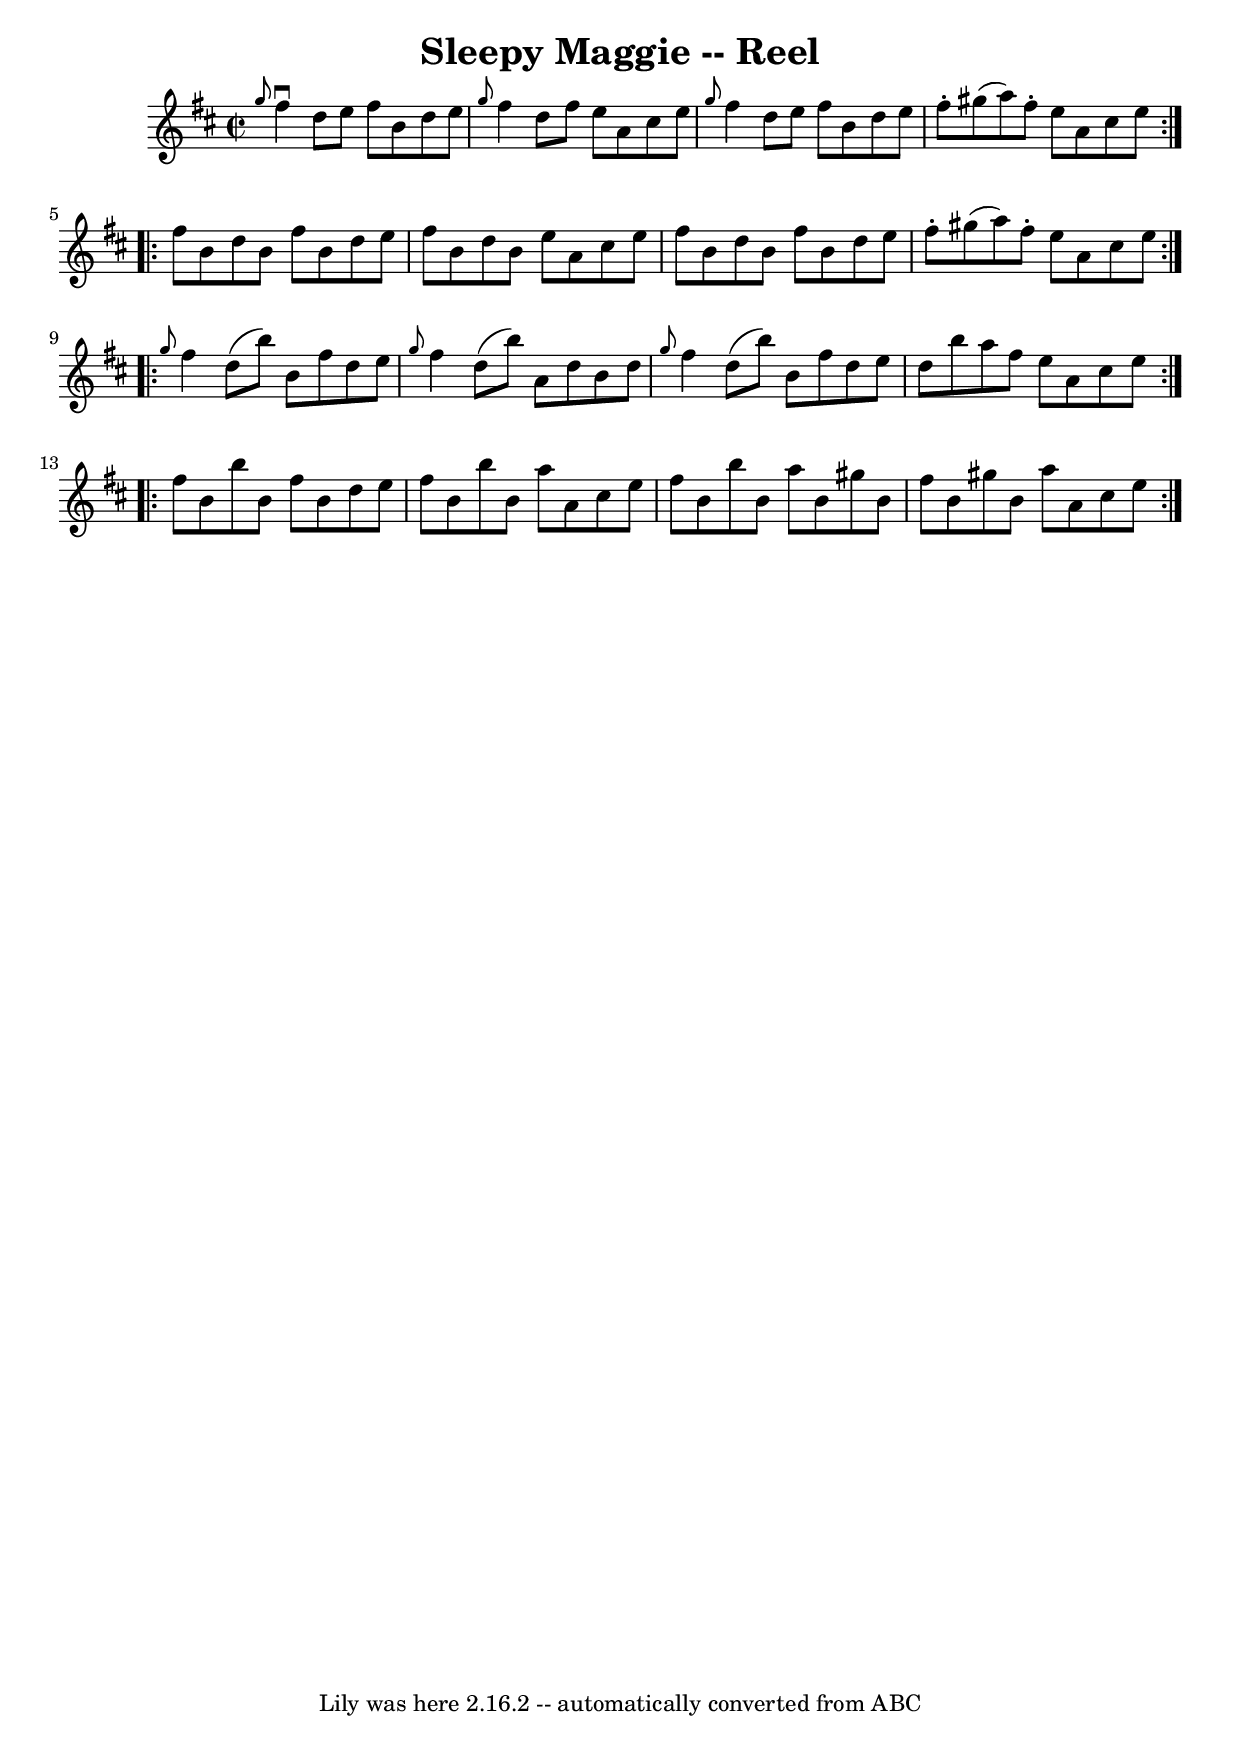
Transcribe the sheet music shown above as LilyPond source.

\version "2.16.2"
\include "Mammoth.ily"
\header {
  %% book = "Ryan's Mammoth Collection"
  crossRefNumber = "1"
  footnotes = "\\\\145"
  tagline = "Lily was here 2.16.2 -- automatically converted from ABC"
  title = "Sleepy Maggie -- Reel"

}
voicedefault =  {



  \repeat volta 2 {

    \override Staff.TimeSignature #'style = #'C
    \time 2/2 
    \key b \minor   \grace { g''8  
			   } fis''4^\downbow d''8    
    e''8 fis''8 b'8 d''8 e''8    |
    \grace { g''8  
	   } fis''4  
    d''8 fis''8 e''8 a'8 cis''8 e''8    |
    \grace { g''8  

	   } fis''4 d''8 e''8 fis''8 b'8 d''8 e''8    |
    
    fis''8 -. gis''8 (a''8) fis''8 -. e''8 a'8 cis''8 e''8    

  } 
  \repeat volta 2 {
    fis''8 b'8 d''8 b'8 fis''8 b'8 d''8   
    e''8    |
    fis''8 b'8 d''8 b'8 e''8 a'8 cis''8    
    e''8    |
    fis''8 b'8 d''8 b'8 fis''8 b'8 d''8    
    e''8    |
    fis''8 -. gis''8 (a''8) fis''8 -. e''8 a'8    
    cis''8 e''8    
  } 
  \repeat volta 2 {
    \grace { g''8  
	   } fis''4 d''8 
    (b''8) b'8 fis''8 d''8 e''8    |
    \grace { g''8  
	   }   
    fis''4 d''8 (b''8) a'8 d''8 b'8 d''8    |
    \grace {   
      g''8  
    } fis''4 d''8 (b''8) b'8 fis''8 d''8 e''8    
    |
    d''8 b''8 a''8 fis''8 e''8 a'8 cis''8 e''8    

  } 
  \repeat volta 2 {
    fis''8 b'8 b''8 b'8 fis''8 b'8 d''8   
    e''8    |
    fis''8 b'8 b''8 b'8 a''8 a'8 cis''8    
    e''8    |
    fis''8 b'8 b''8 b'8 a''8 b'8 gis''8 b'8 
    |
    fis''8 b'8 gis''8 b'8 a''8 a'8 cis''8 e''8   
    
  }   

}

\score{
  <<

    \context Staff="default"
    {
      \voicedefault 
      
    }

  >>
  \layout {
    
  }
  \midi {
  }

}
